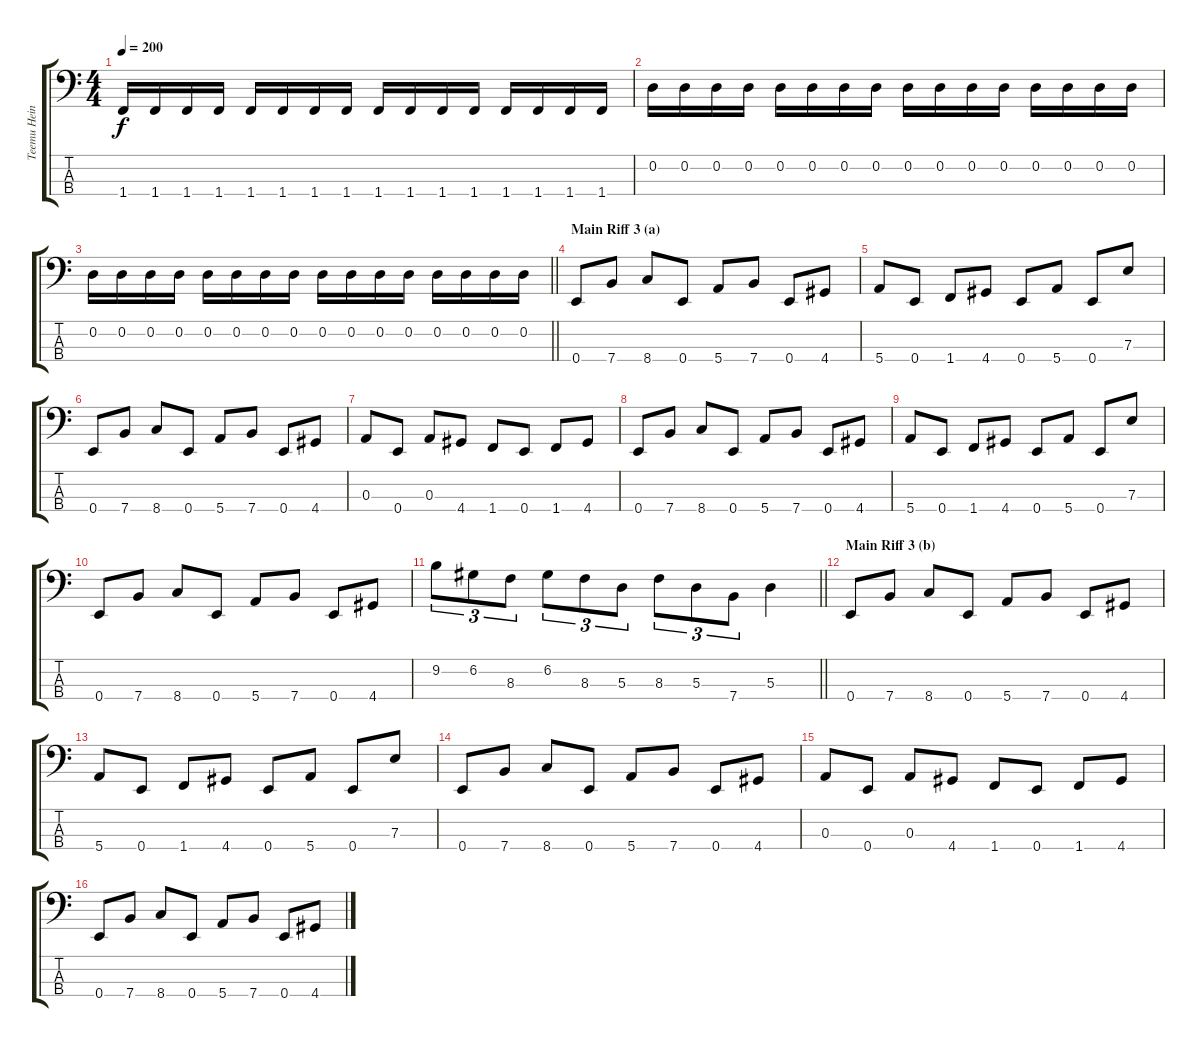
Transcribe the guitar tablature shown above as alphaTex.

\track ("Teemu Heinola (bass)" "Teemu Hein") {instrument electricbasspick}
\staff {score tabs}
\tuning (G2 D2 A1 E1) {hide}
\ts (4 4)
\tempo 200
\clef f4
\ks aminor
1.4.16{dy f} 1.4.16 1.4.16 1.4.16 1.4.16 1.4.16 1.4.16 1.4.16 1.4.16 1.4.16 1.4.16 1.4.16 1.4.16 1.4.16 1.4.16 1.4.16 |
0.2.16 0.2.16 0.2.16 0.2.16 0.2.16 0.2.16 0.2.16 0.2.16 0.2.16 0.2.16 0.2.16 0.2.16 0.2.16 0.2.16 0.2.16 0.2.16 |
\barLineRight lightlight
0.2.16 0.2.16 0.2.16 0.2.16 0.2.16 0.2.16 0.2.16 0.2.16 0.2.16 0.2.16 0.2.16 0.2.16 0.2.16 0.2.16 0.2.16 0.2.16 |
\section ("" "Main Riff 3 (a)")
\ks c
0.4.8 7.4.8 8.4.8 0.4.8 5.4.8 7.4.8 0.4.8 4.4.8 |
5.4.8 0.4.8 1.4.8 4.4.8 0.4.8 5.4.8 0.4.8 7.3.8 |
0.4.8 7.4.8 8.4.8 0.4.8 5.4.8 7.4.8 0.4.8 4.4.8 |
0.3.8 0.4.8 0.3.8 4.4.8 1.4.8 0.4.8 1.4.8 4.4.8 |
0.4.8 7.4.8 8.4.8 0.4.8 5.4.8 7.4.8 0.4.8 4.4.8 |
5.4.8 0.4.8 1.4.8 4.4.8 0.4.8 5.4.8 0.4.8 7.3.8 |
0.4.8 7.4.8 8.4.8 0.4.8 5.4.8 7.4.8 0.4.8 4.4.8 |
\barLineRight lightlight
9.2.8{tu (3 2)} 6.2.8{tu (3 2)} 8.3.8{tu (3 2)} 6.2.8{tu (3 2)} 8.3.8{tu (3 2)} 5.3.8{tu (3 2)} 8.3.8{tu (3 2)} 5.3.8{tu (3 2)} 7.4.8{tu (3 2)} 5.3.4 |
\section ("" "Main Riff 3 (b)")
0.4.8 7.4.8 8.4.8 0.4.8 5.4.8 7.4.8 0.4.8 4.4.8 |
5.4.8 0.4.8 1.4.8 4.4.8 0.4.8 5.4.8 0.4.8 7.3.8 |
0.4.8 7.4.8 8.4.8 0.4.8 5.4.8 7.4.8 0.4.8 4.4.8 |
0.3.8 0.4.8 0.3.8 4.4.8 1.4.8 0.4.8 1.4.8 4.4.8 |
0.4.8 7.4.8 8.4.8 0.4.8 5.4.8 7.4.8 0.4.8 4.4.8
